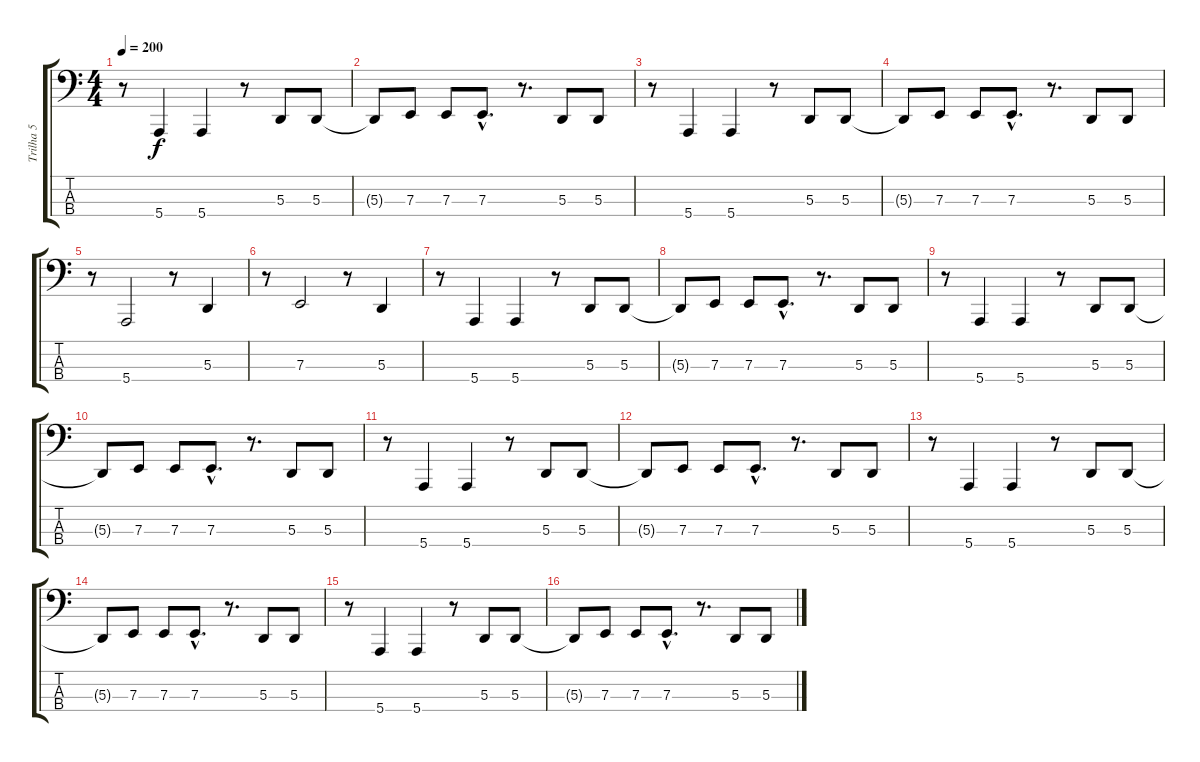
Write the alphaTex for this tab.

\track ("Trilha 5" "Trilha 5") {instrument fx6goblins}
\staff {score tabs}
\tuning (G2 D2 A1 E1) {hide}
\ts (4 4)
\tempo 200
\clef f4
\ks c
r.8{dy f} 5.4.4 5.4.4 r.8 5.3.8 5.3.8 |
5.3{t}.8 7.3.8 7.3.8 7.3{hac}.8{d} r.8{d} 5.3.8 5.3.8 |
r.8 5.4.4 5.4.4 r.8 5.3.8 5.3.8 |
5.3{t}.8 7.3.8 7.3.8 7.3{hac}.8{d} r.8{d} 5.3.8 5.3.8 |
r.8 5.4.2 r.8 5.3.4 |
r.8 7.3.2 r.8 5.3.4 |
r.8 5.4.4 5.4.4 r.8 5.3.8 5.3.8 |
5.3{t}.8 7.3.8 7.3.8 7.3{hac}.8{d} r.8{d} 5.3.8 5.3.8 |
r.8 5.4.4 5.4.4 r.8 5.3.8 5.3.8 |
5.3{t}.8 7.3.8 7.3.8 7.3{hac}.8{d} r.8{d} 5.3.8 5.3.8 |
r.8 5.4.4 5.4.4 r.8 5.3.8 5.3.8 |
5.3{t}.8 7.3.8 7.3.8 7.3{hac}.8{d} r.8{d} 5.3.8 5.3.8 |
r.8 5.4.4 5.4.4 r.8 5.3.8 5.3.8 |
5.3{t}.8 7.3.8 7.3.8 7.3{hac}.8{d} r.8{d} 5.3.8 5.3.8 |
r.8 5.4.4 5.4.4 r.8 5.3.8 5.3.8 |
5.3{t}.8 7.3.8 7.3.8 7.3{hac}.8{d} r.8{d} 5.3.8 5.3.8
